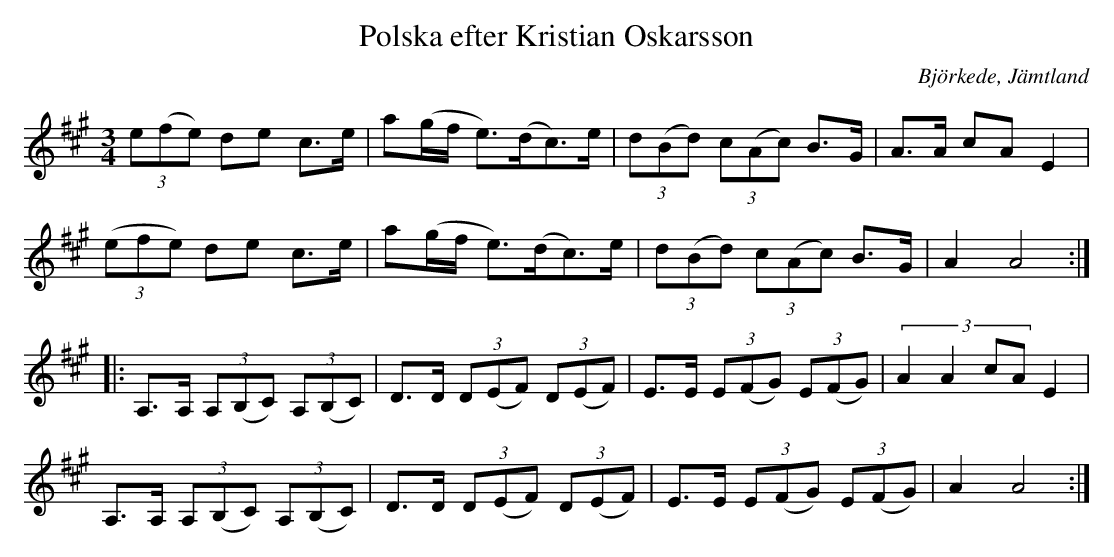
X:1
T:Polska efter Kristian Oskarsson
O:Björkede, Jämtland
M:3/4
L:1/8
K:A
(3e(fe) de c>e|a(g/2f/2 e>)(dc>)e|(3d(Bd) (3c(Ac) B>G|A>A cA E2|
(3(efe) de c>e|a(g/2f/2 e>)(dc>)e|(3d(Bd) (3c(Ac) B>G|A2A4:|
|:A,>A, (3A,(B,C) (3 A,(B,C)|D>D (3D(EF) (3D(EF)|E>E (3E(FG) (3E(FG)|(3:2:4 A2A2cA E2|
A,>A, (3A,(B,C) (3 A,(B,C)|D>D (3D(EF) (3D(EF)|E>E (3E(FG) (3E(FG)|A2A4:|
